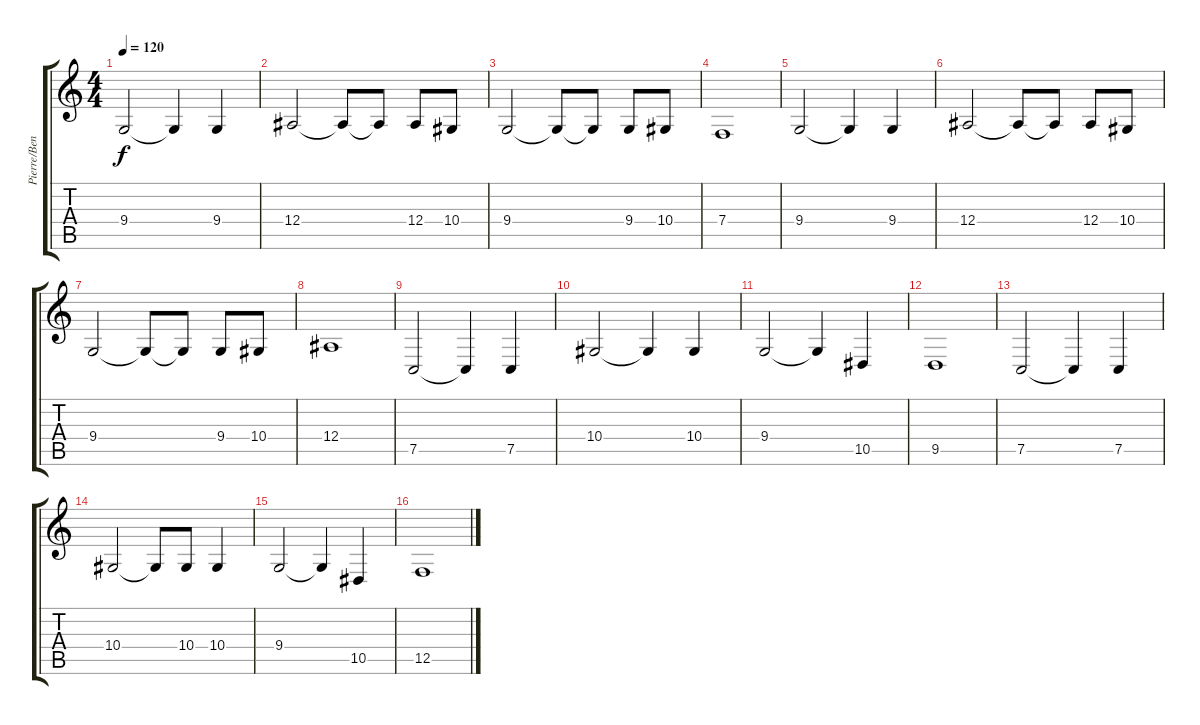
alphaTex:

\track ("Pierre/Benjamin" "Pierre/Ben") {instrument lead6voice}
\staff {score tabs}
\tuning (C4 G3 Eb3 Bb2 F2 C2) {hide}
\ts (4 4)
\tempo 120
\clef g2
\ks c
9.4.2{dy f} 9.4{t}.4 9.4.4 |
12.4.2 12.4{t}.8 12.4{t}.8 12.4.8 10.4.8 |
9.4.2 9.4{t}.8 9.4{t}.8 9.4.8 10.4.8 |
7.4.1 |
9.4.2 9.4{t}.4 9.4.4 |
12.4.2 12.4{t}.8 12.4{t}.8 12.4.8 10.4.8 |
9.4.2 9.4{t}.8 9.4{t}.8 9.4.8 10.4.8 |
12.4.1 |
7.5.2 7.5{t}.4 7.5.4 |
10.4.2 10.4{t}.4 10.4.4 |
9.4.2 9.4{t}.4 10.5.4 |
9.5.1 |
7.5.2 7.5{t}.4 7.5.4 |
10.4.2 10.4{t}.8 10.4.8 10.4.4 |
9.4.2 9.4{t}.4 10.5.4 |
12.5.1
